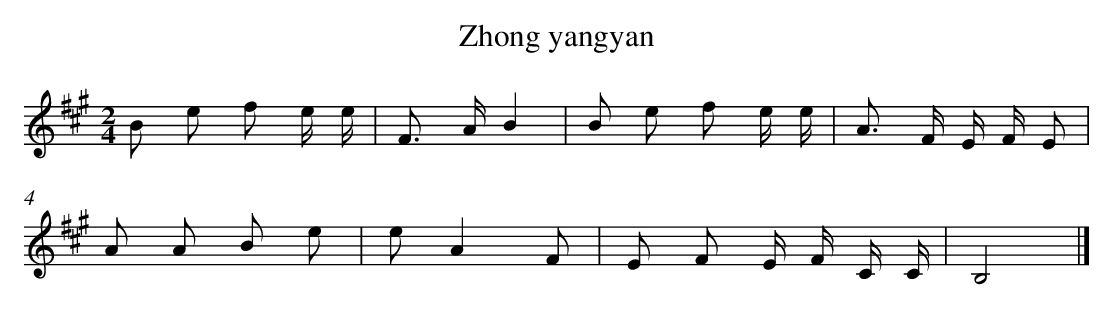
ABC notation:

X:1
T: Zhong yangyan
L: 1/8
M: 2/4
K: A
B e f e/ e/ [I:setbarnb 1]|
F> AB2 |
B e f e/ e/ |
A> F E/ F/ E |
A A B e |
eA2F |
E F E/ F/ C/ C/ |
B,4 |]
